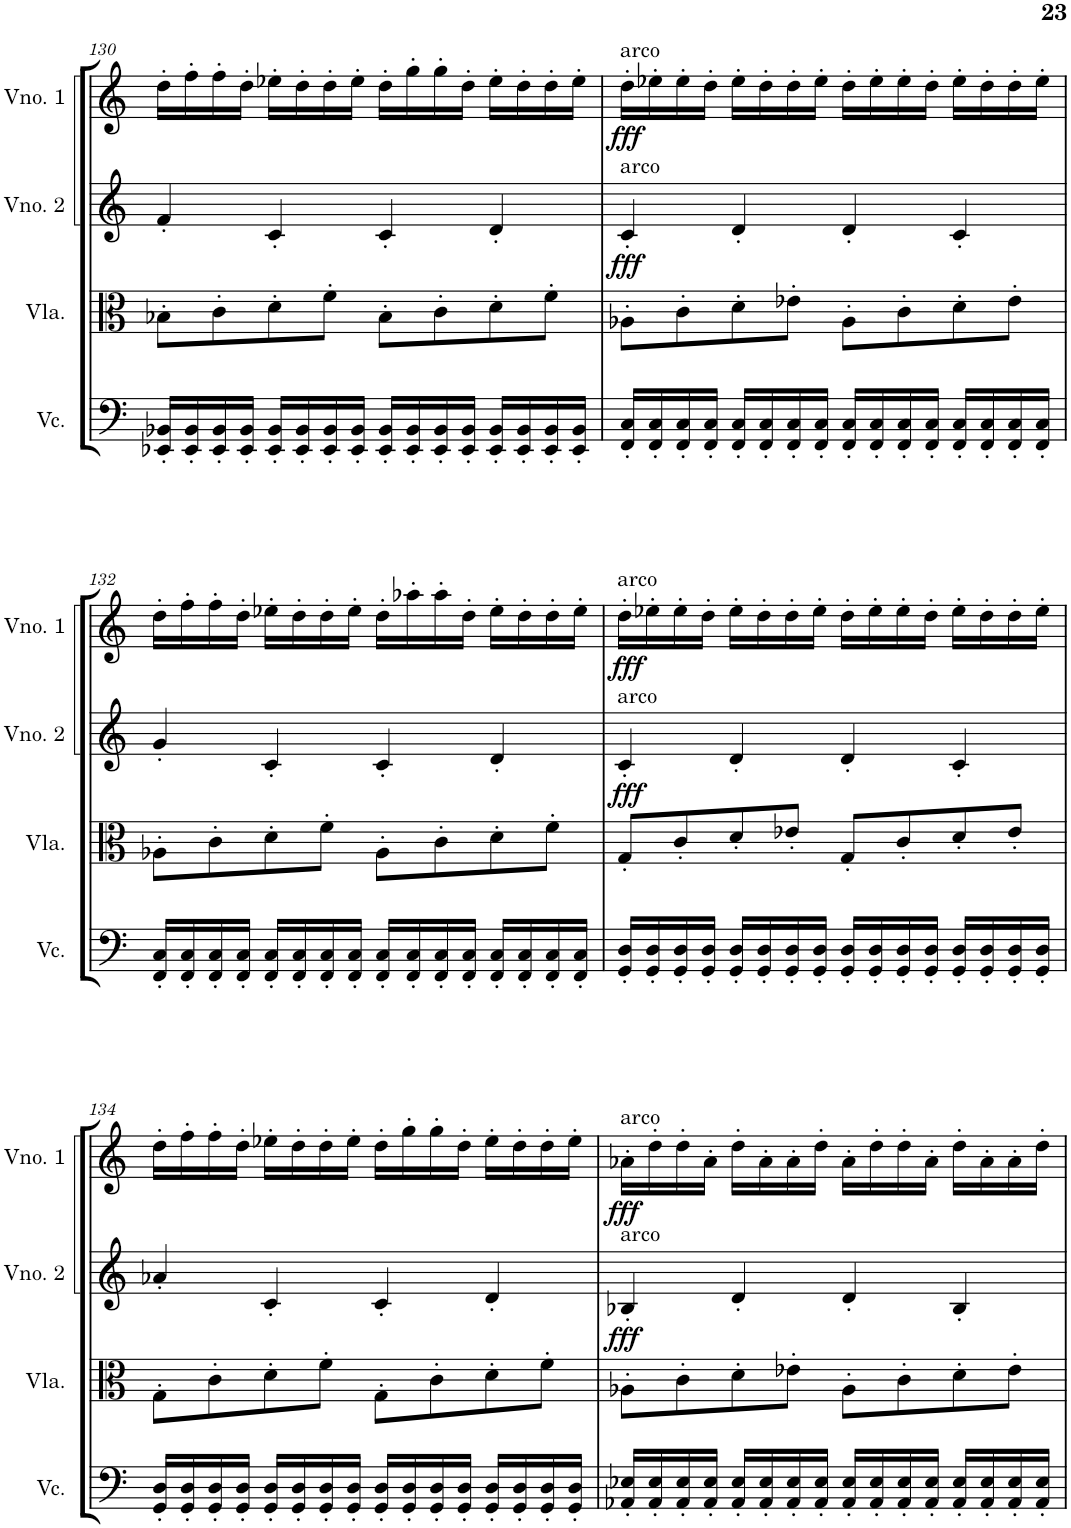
**kern	**kern	**kern	**dynam	**kern	**dynam
*part4	*part3	*part2	*part2	*part1	*part1
*staff4	*staff3	*staff2	*staff2	*staff1	*staff1
*I"Violoncelo	*I"Viola	*I"Violino 2	*	*I"Violino 1	*
*I'Vc.	*I'Vla.	*I'Vno. 2	*	*I'Vno. 1	*
!!LO:PB:g=z
*clefF4	*clefC3	*clefG2	*	*clefG2	*
*k[]	*k[]	*k[]	*	*k[]	*
*M4/4	*M4/4	*M4/4	*	*M4/4	*
=130	=130	=130	=130	=130	=130
16EE-X/' 16BB-X/'LL	8B-X'\L	4f'/	.	16dd'\LL	.
16EE-/' 16BB-/'	.	.	.	16ff'\	.
16EE-/' 16BB-/'	8c'\	.	.	16ff'\	.
16EE-/' 16BB-/'JJ	.	.	.	16dd'\JJ	.
16EE-/' 16BB-/'LL	8d'\	4c'/	.	16ee-X'\LL	.
16EE-/' 16BB-/'	.	.	.	16dd'\	.
16EE-/' 16BB-/'	8f'\J	.	.	16dd'\	.
16EE-/' 16BB-/'JJ	.	.	.	16ee-'\JJ	.
16EE-/' 16BB-/'LL	8B-'\L	4c'/	.	16dd'\LL	.
16EE-/' 16BB-/'	.	.	.	16gg'\	.
16EE-/' 16BB-/'	8c'\	.	.	16gg'\	.
16EE-/' 16BB-/'JJ	.	.	.	16dd'\JJ	.
16EE-/' 16BB-/'LL	8d'\	4d'/	.	16ee-'\LL	.
16EE-/' 16BB-/'	.	.	.	16dd'\	.
16EE-/' 16BB-/'	8f'\J	.	.	16dd'\	.
16EE-/' 16BB-/'JJ	.	.	.	16ee-'\JJ	.
=131	=131	=131	=131	=131	=131
!	!	!	!	!LO:TX:a:t=arco	!
!	!	!LO:TX:a:t=arco	!	!	!
!	!	!	!LO:DY:b	!	!LO:DY:b
16FF/' 16C/'LL	8A-X'\L	4c'/	fff	16dd'\LL	fff
16FF/' 16C/'	.	.	.	16ee-X'\	.
16FF/' 16C/'	8c'\	.	.	16ee-'\	.
16FF/' 16C/'JJ	.	.	.	16dd'\JJ	.
16FF/' 16C/'LL	8d'\	4d'/	.	16ee-'\LL	.
16FF/' 16C/'	.	.	.	16dd'\	.
16FF/' 16C/'	8e-X'\J	.	.	16dd'\	.
16FF/' 16C/'JJ	.	.	.	16ee-'\JJ	.
16FF/' 16C/'LL	8A-'\L	4d'/	.	16dd'\LL	.
16FF/' 16C/'	.	.	.	16ee-'\	.
16FF/' 16C/'	8c'\	.	.	16ee-'\	.
16FF/' 16C/'JJ	.	.	.	16dd'\JJ	.
16FF/' 16C/'LL	8d'\	4c'/	.	16ee-'\LL	.
16FF/' 16C/'	.	.	.	16dd'\	.
16FF/' 16C/'	8e-'\J	.	.	16dd'\	.
16FF/' 16C/'JJ	.	.	.	16ee-'\JJ	.
!!LO:LB:g=z
=132	=132	=132	=132	=132	=132
16FF/' 16C/'LL	8A-X'\L	4g'/	.	16dd'\LL	.
16FF/' 16C/'	.	.	.	16ff'\	.
16FF/' 16C/'	8c'\	.	.	16ff'\	.
16FF/' 16C/'JJ	.	.	.	16dd'\JJ	.
16FF/' 16C/'LL	8d'\	4c'/	.	16ee-X'\LL	.
16FF/' 16C/'	.	.	.	16dd'\	.
16FF/' 16C/'	8f'\J	.	.	16dd'\	.
16FF/' 16C/'JJ	.	.	.	16ee-'\JJ	.
16FF/' 16C/'LL	8A-'\L	4c'/	.	16dd'\LL	.
16FF/' 16C/'	.	.	.	16aa-X'\	.
16FF/' 16C/'	8c'\	.	.	16aa-'\	.
16FF/' 16C/'JJ	.	.	.	16dd'\JJ	.
16FF/' 16C/'LL	8d'\	4d'/	.	16ee-'\LL	.
16FF/' 16C/'	.	.	.	16dd'\	.
16FF/' 16C/'	8f'\J	.	.	16dd'\	.
16FF/' 16C/'JJ	.	.	.	16ee-'\JJ	.
=133	=133	=133	=133	=133	=133
!	!	!	!	!LO:TX:a:t=arco	!
!	!	!LO:TX:a:t=arco	!	!	!
!	!	!	!LO:DY:b	!	!LO:DY:b
16GG/' 16D/'LL	8G'/L	4c'/	fff	16dd'\LL	fff
16GG/' 16D/'	.	.	.	16ee-X'\	.
16GG/' 16D/'	8c'/	.	.	16ee-'\	.
16GG/' 16D/'JJ	.	.	.	16dd'\JJ	.
16GG/' 16D/'LL	8d'/	4d'/	.	16ee-'\LL	.
16GG/' 16D/'	.	.	.	16dd'\	.
16GG/' 16D/'	8e-X'/J	.	.	16dd'\	.
16GG/' 16D/'JJ	.	.	.	16ee-'\JJ	.
16GG/' 16D/'LL	8G'/L	4d'/	.	16dd'\LL	.
16GG/' 16D/'	.	.	.	16ee-'\	.
16GG/' 16D/'	8c'/	.	.	16ee-'\	.
16GG/' 16D/'JJ	.	.	.	16dd'\JJ	.
16GG/' 16D/'LL	8d'/	4c'/	.	16ee-'\LL	.
16GG/' 16D/'	.	.	.	16dd'\	.
16GG/' 16D/'	8e-'/J	.	.	16dd'\	.
16GG/' 16D/'JJ	.	.	.	16ee-'\JJ	.
!!LO:LB:g=z
=134	=134	=134	=134	=134	=134
16GG/' 16D/'LL	8G'\L	4a-X'/	.	16dd'\LL	.
16GG/' 16D/'	.	.	.	16ff'\	.
16GG/' 16D/'	8c'\	.	.	16ff'\	.
16GG/' 16D/'JJ	.	.	.	16dd'\JJ	.
16GG/' 16D/'LL	8d'\	4c'/	.	16ee-X'\LL	.
16GG/' 16D/'	.	.	.	16dd'\	.
16GG/' 16D/'	8f'\J	.	.	16dd'\	.
16GG/' 16D/'JJ	.	.	.	16ee-'\JJ	.
16GG/' 16D/'LL	8G'\L	4c'/	.	16dd'\LL	.
16GG/' 16D/'	.	.	.	16gg'\	.
16GG/' 16D/'	8c'\	.	.	16gg'\	.
16GG/' 16D/'JJ	.	.	.	16dd'\JJ	.
16GG/' 16D/'LL	8d'\	4d'/	.	16ee-'\LL	.
16GG/' 16D/'	.	.	.	16dd'\	.
16GG/' 16D/'	8f'\J	.	.	16dd'\	.
16GG/' 16D/'JJ	.	.	.	16ee-'\JJ	.
=135	=135	=135	=135	=135	=135
!	!	!	!	!LO:TX:a:t=arco	!
!	!	!LO:TX:a:t=arco	!	!	!
!	!	!	!LO:DY:b	!	!LO:DY:b
16AA-X/' 16E-X/'LL	8A-X'\L	4B-X'/	fff	16a-X'\LL	fff
16AA-/' 16E-/'	.	.	.	16dd'\	.
16AA-/' 16E-/'	8c'\	.	.	16dd'\	.
16AA-/' 16E-/'JJ	.	.	.	16a-'\JJ	.
16AA-/' 16E-/'LL	8d'\	4d'/	.	16dd'\LL	.
16AA-/' 16E-/'	.	.	.	16a-'\	.
16AA-/' 16E-/'	8e-X'\J	.	.	16a-'\	.
16AA-/' 16E-/'JJ	.	.	.	16dd'\JJ	.
16AA-/' 16E-/'LL	8A-'\L	4d'/	.	16a-'\LL	.
16AA-/' 16E-/'	.	.	.	16dd'\	.
16AA-/' 16E-/'	8c'\	.	.	16dd'\	.
16AA-/' 16E-/'JJ	.	.	.	16a-'\JJ	.
16AA-/' 16E-/'LL	8d'\	4B-'/	.	16dd'\LL	.
16AA-/' 16E-/'	.	.	.	16a-'\	.
16AA-/' 16E-/'	8e-'\J	.	.	16a-'\	.
16AA-/' 16E-/'JJ	.	.	.	16dd'\JJ	.
=	=	=	=	=	=
*-	*-	*-	*-	*-	*-
